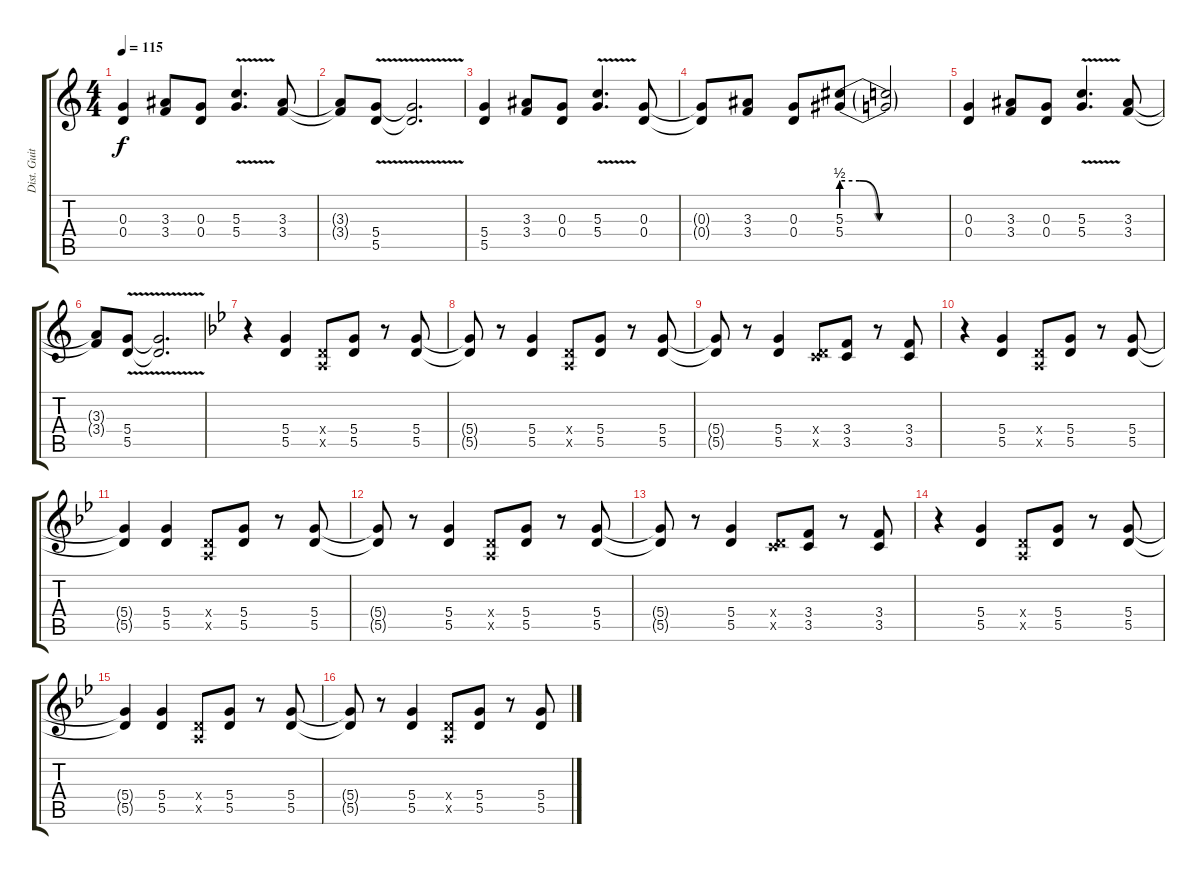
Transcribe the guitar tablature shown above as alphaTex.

\track ("Dist. Guitar 2" "Dist. Guit") {instrument distortionguitar}
\staff {score tabs}
\tuning (E4 B3 G3 D3 A2 E2) {hide}
\ts (4 4)
\tempo 115
\clef g2
\ks c
(0.3 0.4).4{dy f} (3.3 3.4).8 (0.3 0.4).8 (5.3{v} 5.4).4{d} (3.3 3.4).8 |
(3.3{t} 3.4{t}).8 (5.4 5.5{v}).8 (5.4{t} 5.5{t}).2{d} |
(5.4 5.5).4 (3.3 3.4).8 (0.3 0.4).8 (5.3{v} 5.4{v}).4{d} (0.3 0.4).8 |
(0.3{t} 0.4{t}).8 (3.3 3.4).8 (0.3 0.4).8 (5.3{be (custom 0 2 10 2 21 0 60 0)} 5.4{be (custom 0 2 10 2 20 0 60 0)}).8 (5.3{t} 5.4{t}).2 |
(0.3 0.4).4 (3.3 3.4).8 (0.3 0.4).8 (5.3{v} 5.4).4{d} (3.3 3.4).8 |
(3.3{t} 3.4{t}).8 (5.4 5.5{v}).8 (5.4{t} 5.5{t}).2{d} |
\ks bb
r.4 (5.4 5.5).4 (0.4{x} 0.5{x}).8 (5.4 5.5).8 r.8 (5.4 5.5).8 |
(5.4{t} 5.5{t}).8 r.8 (5.4 5.5).4 (0.4{x} 0.5{x}).8 (5.4 5.5).8 r.8 (5.4 5.5).8 |
(5.4{t} 5.5{t}).8 r.8 (5.4 5.5).4 (0.4{x} 3.5{x}).8 (3.4 3.5).8 r.8 (3.4 3.5).8 |
r.4 (5.4 5.5).4 (0.4{x} 0.5{x}).8 (5.4 5.5).8 r.8 (5.4 5.5).8 |
(5.4{t} 5.5{t}).4 (5.4 5.5).4 (0.4{x} 0.5{x}).8 (5.4 5.5).8 r.8 (5.4 5.5).8 |
(5.4{t} 5.5{t}).8 r.8 (5.4 5.5).4 (0.4{x} 0.5{x}).8 (5.4 5.5).8 r.8 (5.4 5.5).8 |
(5.4{t} 5.5{t}).8 r.8 (5.4 5.5).4 (0.4{x} 3.5{x}).8 (3.4 3.5).8 r.8 (3.4 3.5).8 |
r.4 (5.4 5.5).4 (0.4{x} 0.5{x}).8 (5.4 5.5).8 r.8 (5.4 5.5).8 |
(5.4{t} 5.5{t}).4 (5.4 5.5).4 (0.4{x} 0.5{x}).8 (5.4 5.5).8 r.8 (5.4 5.5).8 |
(5.4{t} 5.5{t}).8 r.8 (5.4 5.5).4 (0.4{x} 0.5{x}).8 (5.4 5.5).8 r.8 (5.4 5.5).8
